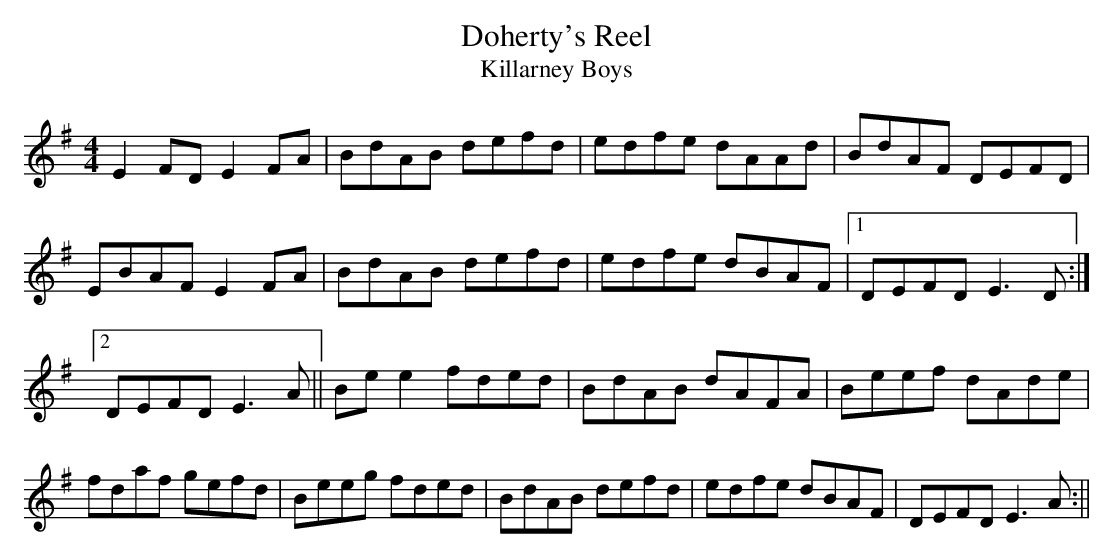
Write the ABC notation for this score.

X:1
T:Doherty's Reel
T:Killarney Boys
M:4/4
L:1/8
K:G
E2FD E2FA|BdAB defd|edfe dAAd|BdAF DEFD|\
EBAF E2FA|BdAB defd|edfe dBAF|1 DEFD E3D:|2 DEFD E3A||\
Bee2 fded|BdAB dAFA|Beef dAde|fdaf gefd|\
Beeg fded|BdAB defd|edfe dBAF|DEFD E3A:||
